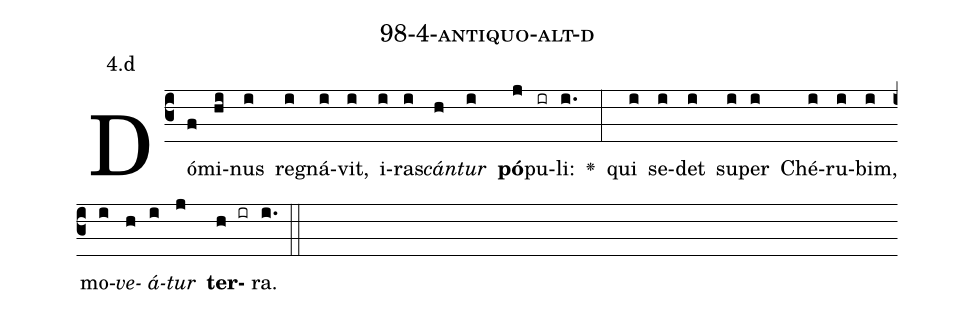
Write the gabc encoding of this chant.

name: 98-4-antiquo-alt-d;
annotation: 4.d;
%%
(c3)Dó(f)mi(hi)nus(i) re(i)gná(i)vit,(i) i(i)ras(i)<i>cán</i>(h)<i>tur</i>(i) <b>pó</b>(j)pu(ir)li:(i.) <v>\greheightstar</v>(:) qui(i) se(i)det(i) su(i)per(i) Ché(i)ru(i)bim,(i) mo(i)<i>ve</i>(h)<i>á</i>(i)<i>tur</i>(j) <b>ter</b>(h ir)ra.(i.) (::)


%E(i) u(h) o(i) u(j) a(h) e.(i.) (::)
